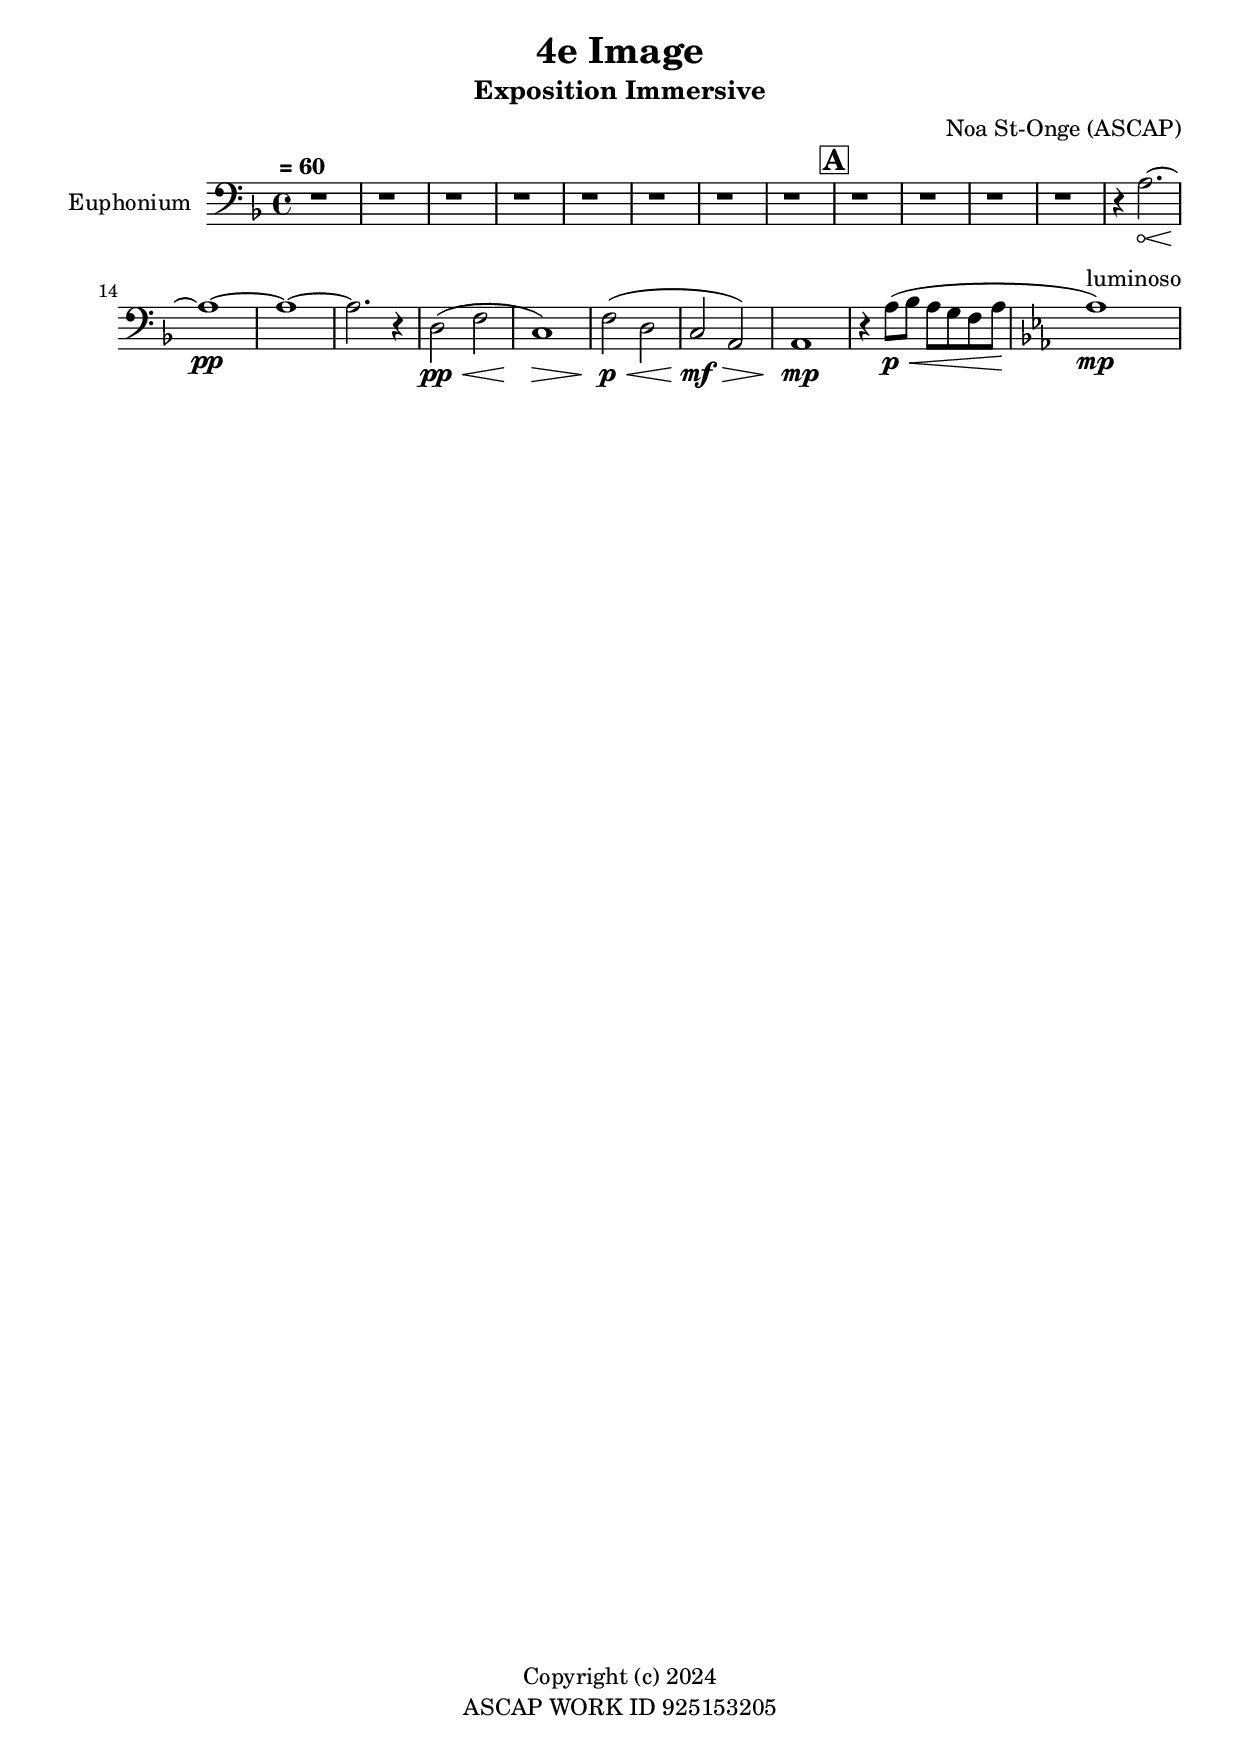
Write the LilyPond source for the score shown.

euphonium = \relative c {
  \time 4/4
  \tempo " = 60"
  \key f \major

  \set Score.rehearsalMarkFormatter = #format-mark-box-alphabet

  \repeat unfold 8 { r1 } \mark \default
  \repeat unfold 4 { r1 } r4

  \once \override Hairpin.circled-tip = ##t
  a'2.\< ~ a1\!\pp ~ a1 ~ a2. r4

  d,2\pp\<( f2 c1)\>
  f2\!\p\<( d2 c2\!\mf\> a2) a1\!\mp

  r4 a'8(\<\p bes a g f a
  \key ees \major
  aes1\!\mp^"luminoso")
}

euphoniumPart = \new Staff \with {
  instrumentName = "Euphonium"
  shortInstrumentName = "Euph."
  midiInstrument = "tuba"
} { \clef bass \euphonium }

euphoniumBookPart = \new Staff \with {
  instrumentName = "Euphonium"
  shortInstrumentName = ""
  midiInstrument = "tuba"
} { \clef bass \euphonium }

\book {
  \bookOutputName "Euphonium"
  \header {
  title = "4e Image"
  subtitle = "Exposition Immersive"
  composer = "Noa St-Onge (ASCAP)"
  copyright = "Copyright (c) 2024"
  % Remove default LilyPond tagline
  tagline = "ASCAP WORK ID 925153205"
}
  \score {
    <<
      \euphoniumBookPart
    >>
    \layout {
      indent = 25
      short-indent = 10
    }

    \midi {
      \tempo 4=60
    }
  }
}